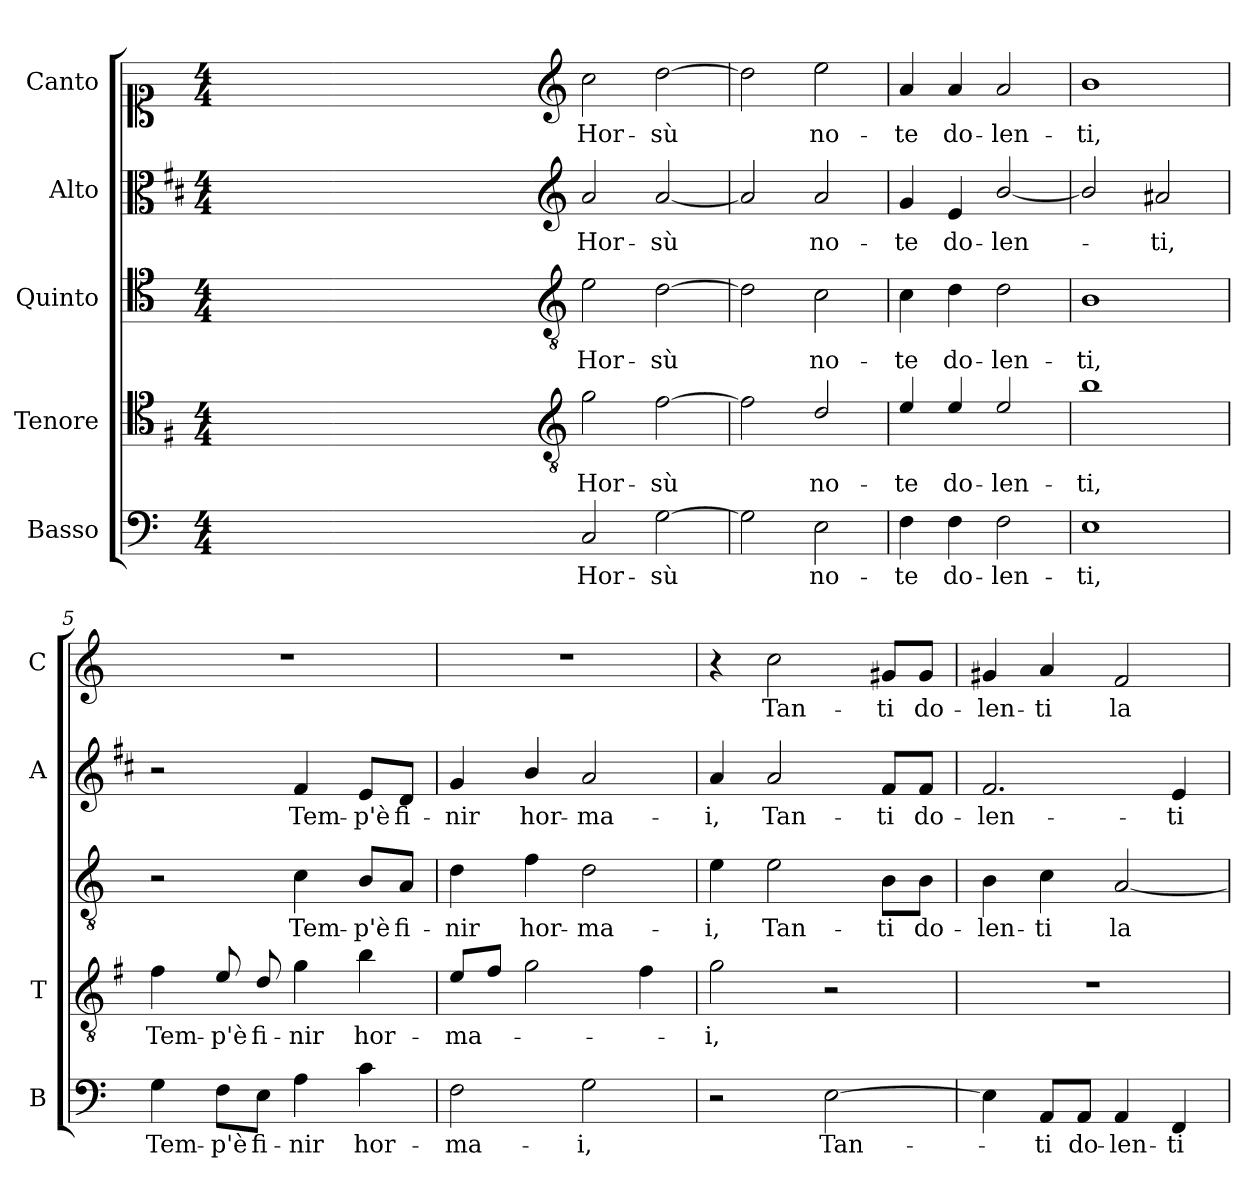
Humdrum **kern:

**kern	**text	**kern	**text	**kern	**text	**kern	**text	**kern	**text
*part5	*part5	*part4	*part4	*part3	*part3	*part2	*part2	*part1	*part1
*staff5	*staff5	*staff4	*staff4	*staff3	*staff3	*staff2	*staff2	*staff1	*staff1
*I"Basso	*	*I"Tenore	*	*I"Quinto	*	*I"Alto	*	*I"Canto	*
*I'B	*	*I'T	*	*	*	*I'A	*	*I'C	*
*clefF4	*	*clefC4	*	*clefC4	*	*clefC3	*	*clefC1	*
*	*	*ITrd4c7	*	*	*	*ITrd1c2	*	*	*
*k[]	*	*k[]	*	*k[]	*	*k[]	*	*k[]	*
*C:	*	*C:	*	*C:	*	*C:	*	*C:	*
*M4/4	*	*M4/4	*	*M4/4	*	*M4/4	*	*M4/4	*
=	=	=	=	=	=	=	=	=	=
1ryy	.	1ryy	.	1ryy	.	1ryy	.	1ryy	.
=1X-	=1X-	=1X-	=1X-	=1X-	=1X-	=1X-	=1X-	=1X-	=1X-
4ryy	.	4ryy	.	4ryy	.	4ryy	.	4ryy	.
4ryy	.	4ryy	.	4ryy	.	4ryy	.	4ryy	.
4ryy	.	4ryy	.	4ryy	.	4ryy	.	4ryy	.
4ryy	.	4ryy	.	4ryy	.	4ryy	.	4ryy	.
=1-	=1-	=1-	=1-	=1-	=1-	=1-	=1-	=1-	=1-
*	*	*clefGv2	*	*clefGv2	*	*clefG2	*	*clefG2	*
!	!LO:LY:b	!	!LO:LY:b	!	!LO:LY:b	!	!LO:LY:b	!	!LO:LY:b
2C/	Hor-	2c\	Hor-	2e\	Hor-	2g/	Hor-	2cc\	Hor-
!	!LO:LY:b	!	!LO:LY:b	!	!LO:LY:b	!	!LO:LY:b	!	!LO:LY:b
[2G\	-sù	[2B\	-sù	[2d\	-sù	[2g/	-sù	[2dd\	-sù
=2	=2	=2	=2	=2	=2	=2	=2	=2	=2
2G\]	.	2B\]	.	2d\]	.	2g/]	.	2dd\]	.
!	!LO:LY:b	!	!LO:LY:b	!	!LO:LY:b	!	!LO:LY:b	!	!LO:LY:b
2E\	no-	2G/	no-	2c\	no-	2g/	no-	2ee\	no-
=3	=3	=3	=3	=3	=3	=3	=3	=3	=3
!	!LO:LY:b	!	!LO:LY:b	!	!LO:LY:b	!	!LO:LY:b	!	!LO:LY:b
4F\	-te	4A/	-te	4c\	-te	4f/	-te	4a/	-te
!	!LO:LY:b	!	!LO:LY:b	!	!LO:LY:b	!	!LO:LY:b	!	!LO:LY:b
4F\	do-	4A/	do-	4d\	do-	4d/	do-	4a/	do-
!	!LO:LY:b	!	!LO:LY:b	!	!LO:LY:b	!	!LO:LY:b	!	!LO:LY:b
2F\	-len-	2A/	-len-	2d\	-len-	[2a/	-len-	2a/	-len-
=4	=4	=4	=4	=4	=4	=4	=4	=4	=4
!	!LO:LY:b	!	!LO:LY:b	!	!LO:LY:b	!	!	!	!LO:LY:b
1E	-ti,	1e	-ti,	1B	-ti,	2a/]	.	1b	-ti,
!	!	!	!	!	!	!	!LO:LY:b	!	!
.	.	.	.	.	.	2g#X/	-ti,	.	.
=5	=5	=5	=5	=5	=5	=5	=5	=5	=5
!	!LO:LY:b	!	!LO:LY:b	!	!	!	!	!	!
4G\	Tem-	4B\	Tem-	2r	.	2r	.	1r	.
!	!LO:LY:b	!	!LO:LY:b	!	!	!	!	!	!
8F\L	-p'è	8A/	-p'è	.	.	.	.	.	.
!	!LO:LY:b	!	!LO:LY:b	!	!	!	!	!	!
8E\J	fi-	8G/	fi-	.	.	.	.	.	.
!	!LO:LY:b	!	!LO:LY:b	!	!LO:LY:b	!	!LO:LY:b	!	!
4A\	-nir	4c\	-nir	4c\	Tem-	4e/	Tem-	.	.
!	!LO:LY:b	!	!LO:LY:b	!	!LO:LY:b	!	!LO:LY:b	!	!
4c\	hor-	4e\	hor-	8B/L	-p'è	8d/L	-p'è	.	.
!	!	!	!	!	!LO:LY:b	!	!LO:LY:b	!	!
.	.	.	.	8A/J	fi-	8c/J	fi-	.	.
=6	=6	=6	=6	=6	=6	=6	=6	=6	=6
!	!LO:LY:b	!	!LO:LY:b	!	!LO:LY:b	!	!LO:LY:b	!	!
2F\	-ma-	8A/L	-ma-	4d\	-nir	4f/	-nir	1r	.
.	.	8B/J	.	.	.	.	.	.	.
!	!	!	!	!	!LO:LY:b	!	!LO:LY:b	!	!
.	.	2c\	.	4f\	hor-	4a/	hor-	.	.
!	!LO:LY:b	!	!	!	!LO:LY:b	!	!LO:LY:b	!	!
2G\	-i,	.	.	2d\	-ma-	2g/	-ma-	.	.
.	.	4B\	.	.	.	.	.	.	.
!!LO:LB:g=z
=7	=7	=7	=7	=7	=7	=7	=7	=7	=7
!	!	!	!LO:LY:b	!	!LO:LY:b	!	!LO:LY:b	!	!
2r	.	2c\	-i,	4e\	-i,	4g/	-i,	4r	.
!	!	!	!	!	!LO:LY:b	!	!LO:LY:b	!	!LO:LY:b
.	.	.	.	2e\	Tan-	2g/	Tan-	2cc\	Tan-
!	!LO:LY:b	!	!	!	!	!	!	!	!
[2E\	Tan-	2r	.	.	.	.	.	.	.
!	!	!	!	!	!LO:LY:b	!	!LO:LY:b	!	!LO:LY:b
.	.	.	.	8B\L	-ti	8e/L	-ti	8g#X/L	-ti
!	!	!	!	!	!LO:LY:b	!	!LO:LY:b	!	!LO:LY:b
.	.	.	.	8B\J	do-	8e/J	do-	8g#/J	do-
=8	=8	=8	=8	=8	=8	=8	=8	=8	=8
!	!	!	!	!	!LO:LY:b	!	!LO:LY:b	!	!LO:LY:b
4E\]	.	1r	.	4B\	-len-	2.e/	-len-	4g#X/	-len-
!	!LO:LY:b	!	!	!	!LO:LY:b	!	!	!	!LO:LY:b
8AA/L	-ti	.	.	4c\	-ti	.	.	4a/	-ti
!	!LO:LY:b	!	!	!	!	!	!	!	!
8AA/J	do-	.	.	.	.	.	.	.	.
!	!LO:LY:b	!	!	!	!LO:LY:b	!	!	!	!LO:LY:b
4AA/	-len-	.	.	[2A/	la-	.	.	2f/	la-
!	!LO:LY:b	!	!	!	!	!	!LO:LY:b	!	!
4FF/	-ti	.	.	.	.	4d/	-ti	.	.
=	=	=	=	=	=	=	=	=	=
*-	*-	*-	*-	*-	*-	*-	*-	*-	*-
